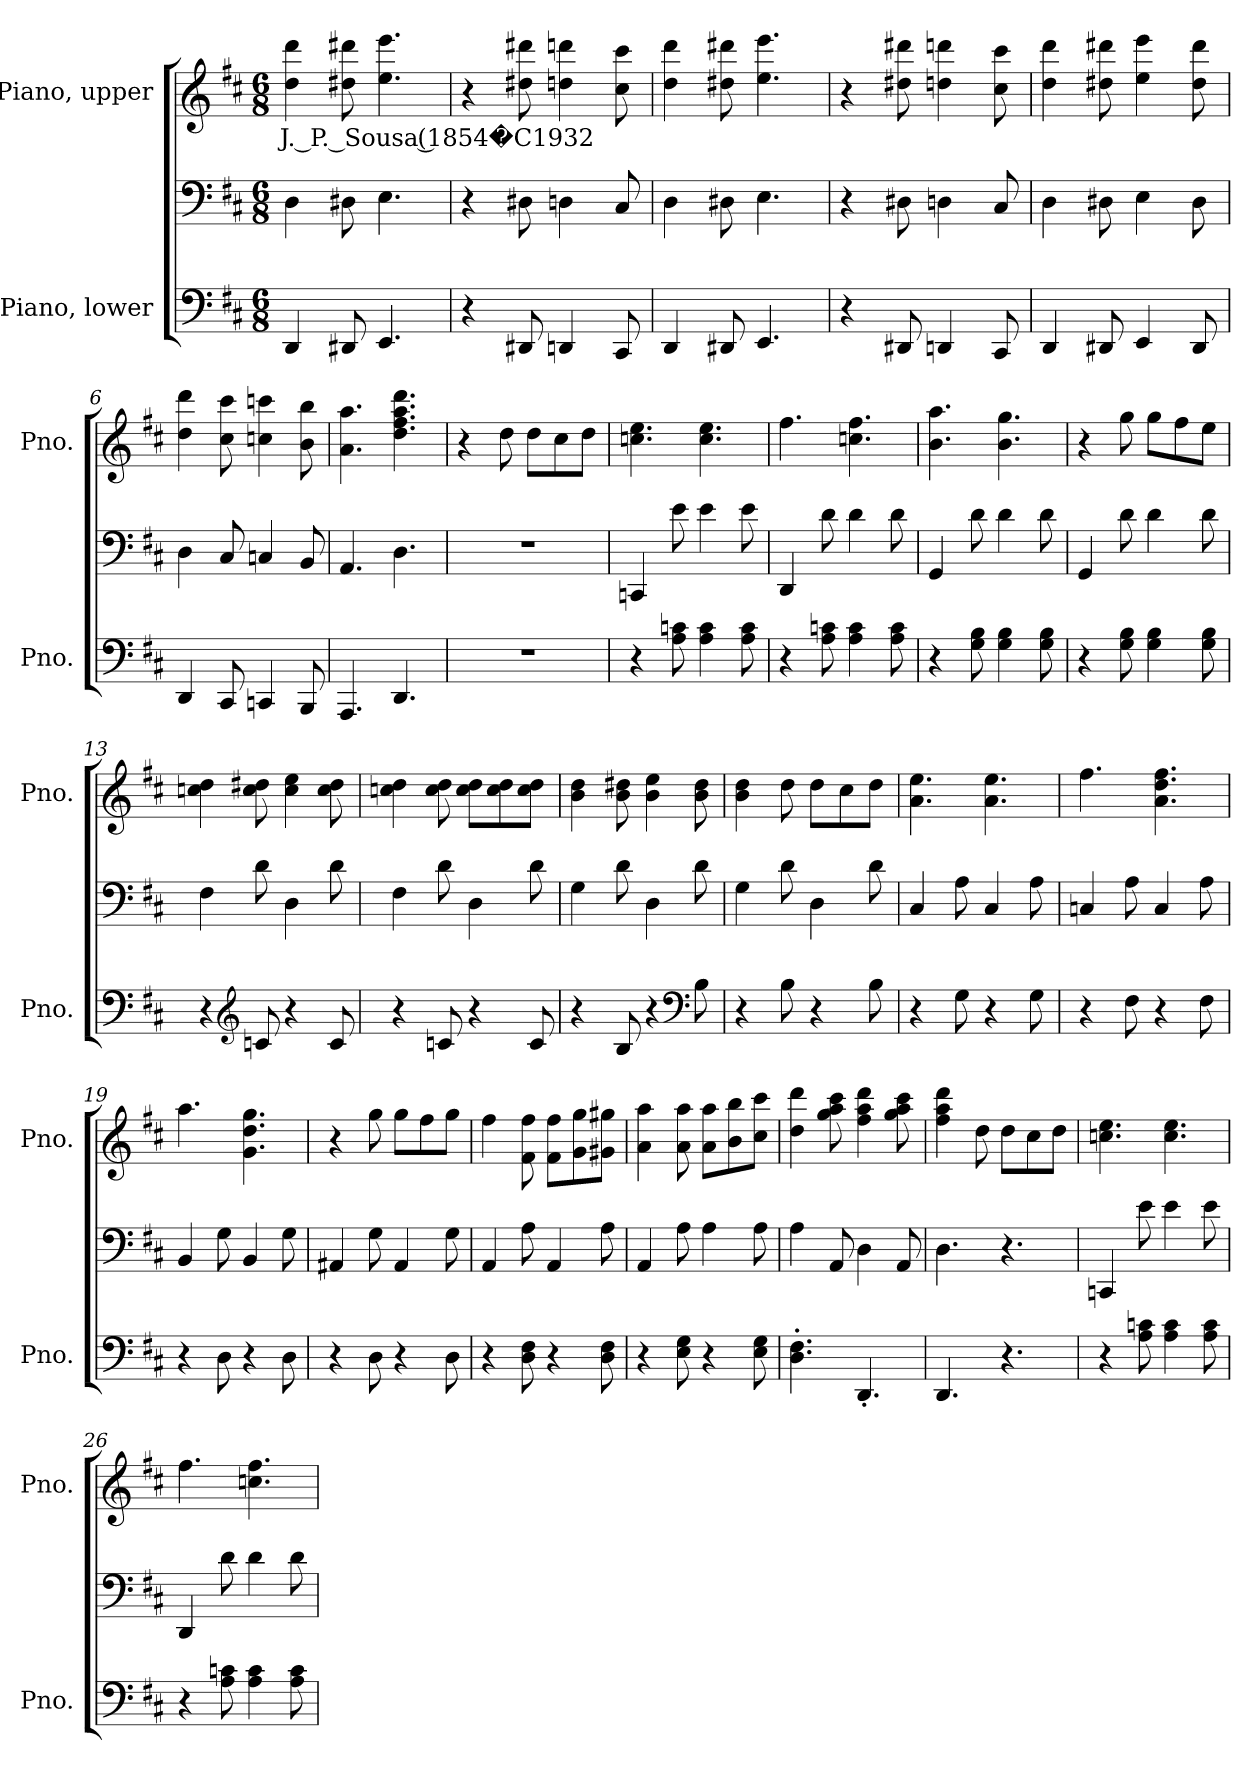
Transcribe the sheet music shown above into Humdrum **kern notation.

**kern	**kern	**kern	**text
*part2	*part2	*part1	*part1
*staff3	*staff2	*staff1	*staff1
*I"Piano, lower	*	*I"Piano, upper	*
*I'Pno.	*	*I'Pno.	*
*clefF4	*clefF4	*clefG2	*
*k[f#c#]	*k[f#c#]	*k[f#c#]	*
*M6/8	*M6/8	*M6/8	*
*MM180	*MM180	*MM180	*
=1	=1	=1	=1
!	!	!	!LO:LY:b
4DD/	4D\	4dd\ 4ddd\	J. P. Sousa (1854�C1932
8DD#X/	8D#X\	8dd#X\ 8ddd#X\	.
4.EE/	4.E\	4.ee\ 4.eee\	.
=2	=2	=2	=2
4r	4r	4r	.
8DD#X/	8D#X\	8dd#X\ 8ddd#X\	.
4DDn/	4Dn\	4ddn\ 4dddn\	.
8CC#/	8C#/	8cc#\ 8ccc#\	.
=3	=3	=3	=3
4DD/	4D\	4dd\ 4ddd\	.
8DD#X/	8D#X\	8dd#X\ 8ddd#X\	.
4.EE/	4.E\	4.ee\ 4.eee\	.
!!LO:LB:g=z
=4	=4	=4	=4
4r	4r	4r	.
8DD#X/	8D#X\	8dd#X\ 8ddd#X\	.
4DDn/	4Dn\	4ddn\ 4dddn\	.
8CC#/	8C#/	8cc#\ 8ccc#\	.
=5	=5	=5	=5
4DD/	4D\	4dd\ 4ddd\	.
8DD#X/	8D#X\	8dd#X\ 8ddd#X\	.
4EE/	4E\	4ee\ 4eee\	.
8DD#/	8D#\	8dd#\ 8ddd#\	.
=6	=6	=6	=6
4DD/	4D\	4dd\ 4ddd\	.
8CC#/	8C#/	8cc#\ 8ccc#\	.
4CCn/	4Cn/	4ccn\ 4cccn\	.
8BBB/	8BB/	8b\ 8bb\	.
=7	=7	=7	=7
4.AAA/	4.AA/	4.a\ 4.aa\	.
4.DD/	4.D\	4.dd\ 4.ff#\ 4.aa\ 4.ddd\	.
=8	=8	=8	=8
2.r	2.r	4r	.
.	.	8dd\	.
.	.	8dd\L	.
.	.	8cc#\	.
.	.	8dd\J	.
=9	=9	=9	=9
4r	4CCn/	4.ccn\ 4.ee\	.
8A\ 8cn\	8e\	.	.
4A\ 4c\	4e\	4.cc\ 4.ee\	.
8A\ 8c\	8e\	.	.
!!LO:LB:g=z
=10	=10	=10	=10
4r	4DD/	4.ff#\	.
8A\ 8cn\	8d\	.	.
4A\ 4c\	4d\	4.ccn\ 4.ff#\	.
8A\ 8c\	8d\	.	.
=11	=11	=11	=11
4r	4GG/	4.b\ 4.aa\	.
8G\ 8B\	8d\	.	.
4G\ 4B\	4d\	4.b\ 4.gg\	.
8G\ 8B\	8d\	.	.
=12	=12	=12	=12
4r	4GG/	4r	.
8G\ 8B\	8d\	8gg\	.
4G\ 4B\	4d\	8gg\L	.
.	.	8ff#\	.
8G\ 8B\	8d\	8ee\J	.
=13	=13	=13	=13
4r	4F#\	4ccn\ 4dd\	.
*clefG2	*	*	*
8cn/	8d\	8cc\ 8dd#X\	.
4r	4D\	4cc\ 4ee\	.
8c/	8d\	8cc\ 8dd#\	.
=14	=14	=14	=14
4r	4F#\	4ccn\ 4dd\	.
8cn/	8d\	8cc\ 8dd\	.
4r	4D\	8cc\ 8dd\L	.
.	.	8cc\ 8dd\	.
8c/	8d\	8cc\ 8dd\J	.
!!LO:LB:g=z
=15	=15	=15	=15
4r	4G\	4b\ 4dd\	.
8B/	8d\	8b\ 8dd#X\	.
4r	4D\	4b\ 4ee\	.
*clefF4	*	*	*
8B\	8d\	8b\ 8dd#\	.
=16	=16	=16	=16
4r	4G\	4b\ 4dd\	.
8B\	8d\	8dd\	.
4r	4D\	8dd\L	.
.	.	8cc#\	.
8B\	8d\	8dd\J	.
=17	=17	=17	=17
4r	4C#/	4.a\ 4.ee\	.
8G\	8A\	.	.
4r	4C#/	4.a\ 4.ee\	.
8G\	8A\	.	.
=18	=18	=18	=18
4r	4Cn/	4.ff#\	.
8F#\	8A\	.	.
4r	4C/	4.a\ 4.dd\ 4.ff#\	.
8F#\	8A\	.	.
=19	=19	=19	=19
4r	4BB/	4.aa\	.
8D\	8G\	.	.
4r	4BB/	4.g\ 4.dd\ 4.gg\	.
8D\	8G\	.	.
=20	=20	=20	=20
4r	4AA#X/	4r	.
8D\	8G\	8gg\	.
4r	4AA#/	8gg\L	.
.	.	8ff#\	.
8D\	8G\	8gg\J	.
=21	=21	=21	=21
4r	4AA/	4ff#\	.
8D\ 8F#\	8A\	8f#\ 8ff#\	.
4r	4AA/	8f#\ 8ff#\L	.
.	.	8g\ 8gg\	.
8D\ 8F#\	8A\	8g#X\ 8gg#X\J	.
!!LO:PB:g=z
=22	=22	=22	=22
4r	4AA/	4a\ 4aa\	.
8E\ 8G\	8A\	8a\ 8aa\	.
4r	4A\	8a\ 8aa\L	.
.	.	8b\ 8bb\	.
8E\ 8G\	8A\	8cc#\ 8ccc#\J	.
=23	=23	=23	=23
4.D\' 4.F#\'	4A\	4dd\ 4ddd\	.
.	8AA/	8gg\ 8aa\ 8ccc#\	.
4.DD'/	4D\	4ff#\ 4aa\ 4ddd\	.
.	8AA/	8gg\ 8aa\ 8ccc#\	.
=24	=24	=24	=24
4.DD/	4.D\	4ff#\ 4aa\ 4ddd\	.
.	.	8dd\	.
4.r	4.r	8dd\L	.
.	.	8cc#\	.
.	.	8dd\J	.
=25	=25	=25	=25
4r	4CCn/	4.ccn\ 4.ee\	.
8A\ 8cn\	8e\	.	.
4A\ 4c\	4e\	4.cc\ 4.ee\	.
8A\ 8c\	8e\	.	.
=26	=26	=26	=26
4r	4DD/	4.ff#\	.
8A\ 8cn\	8d\	.	.
4A\ 4c\	4d\	4.ccn\ 4.ff#\	.
8A\ 8c\	8d\	.	.
=	=	=	=
*-	*-	*-	*-
